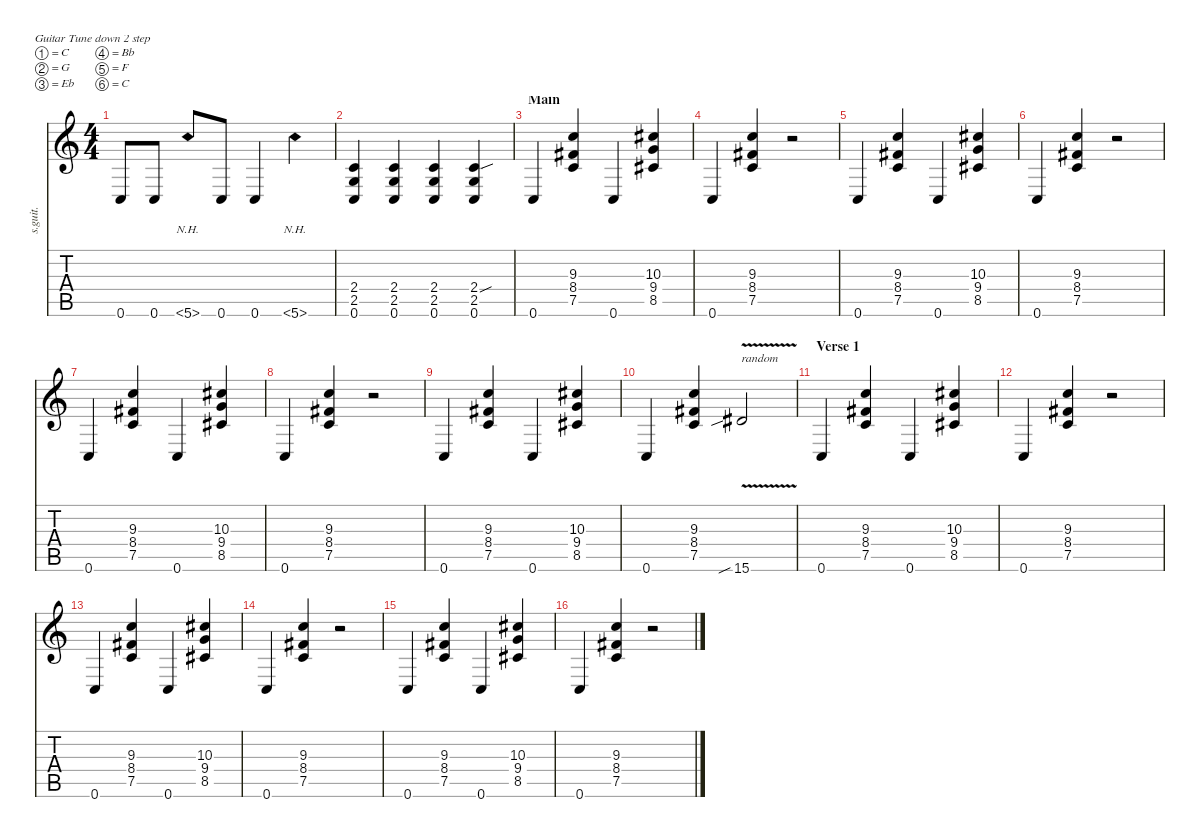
\defaultSystemsLayout 4
\hideDynamics
\bracketExtendMode nobrackets
\track ("Josh Homme" "s.guit.") {instrument distortionguitar}
\staff {score tabs}
\tuning (C4 G3 Eb3 Bb2 F2 C2)
\ts (4 4)
\tempo (210 hide)
\clef g2
\ks c
0.6.8{lyrics (0 "") lyrics (1 "") lyrics (2 "") lyrics (3 "") lyrics (4 "") dy f} 0.6.8{lyrics (0 "") lyrics (1 "") lyrics (2 "") lyrics (3 "") lyrics (4 "")} 5.6{nh}.8{lyrics (0 "") lyrics (1 "") lyrics (2 "") lyrics (3 "") lyrics (4 "")} 0.6.8{lyrics (0 "") lyrics (1 "") lyrics (2 "") lyrics (3 "") lyrics (4 "")} 0.6.4{lyrics (0 "") lyrics (1 "") lyrics (2 "") lyrics (3 "") lyrics (4 "")} 5.6{nh}.4{lyrics (0 "") lyrics (1 "") lyrics (2 "") lyrics (3 "") lyrics (4 "")} |
\tempo (105 hide)
(2.4 2.5 0.6).4{lyrics (0 "") lyrics (1 "") lyrics (2 "") lyrics (3 "") lyrics (4 "")} (2.4 2.5 0.6).4{lyrics (0 "") lyrics (1 "") lyrics (2 "") lyrics (3 "") lyrics (4 "")} (2.4 2.5 0.6).4{lyrics (0 "") lyrics (1 "") lyrics (2 "") lyrics (3 "") lyrics (4 "")} (2.4{sou} 2.5 0.6).4{lyrics (0 "") lyrics (1 "") lyrics (2 "") lyrics (3 "") lyrics (4 "")} |
\section ("" "Main")
0.6.4{lyrics (0 "") lyrics (1 "") lyrics (2 "") lyrics (3 "") lyrics (4 "")} (9.3 8.4{acc #} 7.5).4{lyrics (0 "") lyrics (1 "") lyrics (2 "") lyrics (3 "") lyrics (4 "")} 0.6.4{lyrics (0 "") lyrics (1 "") lyrics (2 "") lyrics (3 "") lyrics (4 "")} (10.3{acc #} 9.4 8.5{acc #}).4{lyrics (0 "") lyrics (1 "") lyrics (2 "") lyrics (3 "") lyrics (4 "")} |
0.6.4{lyrics (0 "") lyrics (1 "") lyrics (2 "") lyrics (3 "") lyrics (4 "")} (9.3 8.4{acc #} 7.5).4{lyrics (0 "") lyrics (1 "") lyrics (2 "") lyrics (3 "") lyrics (4 "")} r.2 |
0.6.4{lyrics (0 "") lyrics (1 "") lyrics (2 "") lyrics (3 "") lyrics (4 "")} (9.3 8.4{acc #} 7.5).4{lyrics (0 "") lyrics (1 "") lyrics (2 "") lyrics (3 "") lyrics (4 "")} 0.6.4{lyrics (0 "") lyrics (1 "") lyrics (2 "") lyrics (3 "") lyrics (4 "")} (10.3{acc #} 9.4 8.5{acc #}).4{lyrics (0 "") lyrics (1 "") lyrics (2 "") lyrics (3 "") lyrics (4 "")} |
0.6.4{lyrics (0 "") lyrics (1 "") lyrics (2 "") lyrics (3 "") lyrics (4 "")} (9.3 8.4{acc #} 7.5).4{lyrics (0 "") lyrics (1 "") lyrics (2 "") lyrics (3 "") lyrics (4 "")} r.2 |
0.6.4{lyrics (0 "") lyrics (1 "") lyrics (2 "") lyrics (3 "") lyrics (4 "")} (9.3 8.4{acc #} 7.5).4{lyrics (0 "") lyrics (1 "") lyrics (2 "") lyrics (3 "") lyrics (4 "")} 0.6.4{lyrics (0 "") lyrics (1 "") lyrics (2 "") lyrics (3 "") lyrics (4 "")} (10.3{acc #} 9.4 8.5{acc #}).4{lyrics (0 "") lyrics (1 "") lyrics (2 "") lyrics (3 "") lyrics (4 "")} |
0.6.4{lyrics (0 "") lyrics (1 "") lyrics (2 "") lyrics (3 "") lyrics (4 "")} (9.3 8.4{acc #} 7.5).4{lyrics (0 "") lyrics (1 "") lyrics (2 "") lyrics (3 "") lyrics (4 "")} r.2 |
0.6.4{lyrics (0 "") lyrics (1 "") lyrics (2 "") lyrics (3 "") lyrics (4 "")} (9.3 8.4{acc #} 7.5).4{lyrics (0 "") lyrics (1 "") lyrics (2 "") lyrics (3 "") lyrics (4 "")} 0.6.4{lyrics (0 "") lyrics (1 "") lyrics (2 "") lyrics (3 "") lyrics (4 "")} (10.3{acc #} 9.4 8.5{acc #}).4{lyrics (0 "") lyrics (1 "") lyrics (2 "") lyrics (3 "") lyrics (4 "")} |
0.6.4{lyrics (0 "") lyrics (1 "") lyrics (2 "") lyrics (3 "") lyrics (4 "")} (9.3 8.4{acc #} 7.5).4{lyrics (0 "") lyrics (1 "") lyrics (2 "") lyrics (3 "") lyrics (4 "")} 15.6{v sib acc #}.2{txt "random" lyrics (0 "") lyrics (1 "") lyrics (2 "") lyrics (3 "") lyrics (4 "") dy mp} |
\section ("" "Verse 1")
0.6.4{lyrics (0 "") lyrics (1 "") lyrics (2 "") lyrics (3 "") lyrics (4 "") dy f} (9.3 8.4{acc #} 7.5).4{lyrics (0 "") lyrics (1 "") lyrics (2 "") lyrics (3 "") lyrics (4 "")} 0.6.4{lyrics (0 "") lyrics (1 "") lyrics (2 "") lyrics (3 "") lyrics (4 "")} (10.3{acc #} 9.4 8.5{acc #}).4{lyrics (0 "") lyrics (1 "") lyrics (2 "") lyrics (3 "") lyrics (4 "")} |
0.6.4{lyrics (0 "") lyrics (1 "") lyrics (2 "") lyrics (3 "") lyrics (4 "")} (9.3 8.4{acc #} 7.5).4{lyrics (0 "") lyrics (1 "") lyrics (2 "") lyrics (3 "") lyrics (4 "")} r.2 |
0.6.4{lyrics (0 "") lyrics (1 "") lyrics (2 "") lyrics (3 "") lyrics (4 "")} (9.3 8.4{acc #} 7.5).4{lyrics (0 "") lyrics (1 "") lyrics (2 "") lyrics (3 "") lyrics (4 "")} 0.6.4{lyrics (0 "") lyrics (1 "") lyrics (2 "") lyrics (3 "") lyrics (4 "")} (10.3{acc #} 9.4 8.5{acc #}).4{lyrics (0 "") lyrics (1 "") lyrics (2 "") lyrics (3 "") lyrics (4 "")} |
0.6.4{lyrics (0 "") lyrics (1 "") lyrics (2 "") lyrics (3 "") lyrics (4 "")} (9.3 8.4{acc #} 7.5).4{lyrics (0 "") lyrics (1 "") lyrics (2 "") lyrics (3 "") lyrics (4 "")} r.2 |
0.6.4{lyrics (0 "") lyrics (1 "") lyrics (2 "") lyrics (3 "") lyrics (4 "")} (9.3 8.4{acc #} 7.5).4{lyrics (0 "") lyrics (1 "") lyrics (2 "") lyrics (3 "") lyrics (4 "")} 0.6.4{lyrics (0 "") lyrics (1 "") lyrics (2 "") lyrics (3 "") lyrics (4 "")} (10.3{acc #} 9.4 8.5{acc #}).4{lyrics (0 "") lyrics (1 "") lyrics (2 "") lyrics (3 "") lyrics (4 "")} |
0.6.4{lyrics (0 "") lyrics (1 "") lyrics (2 "") lyrics (3 "") lyrics (4 "")} (9.3 8.4{acc #} 7.5).4{lyrics (0 "") lyrics (1 "") lyrics (2 "") lyrics (3 "") lyrics (4 "")} r.2
